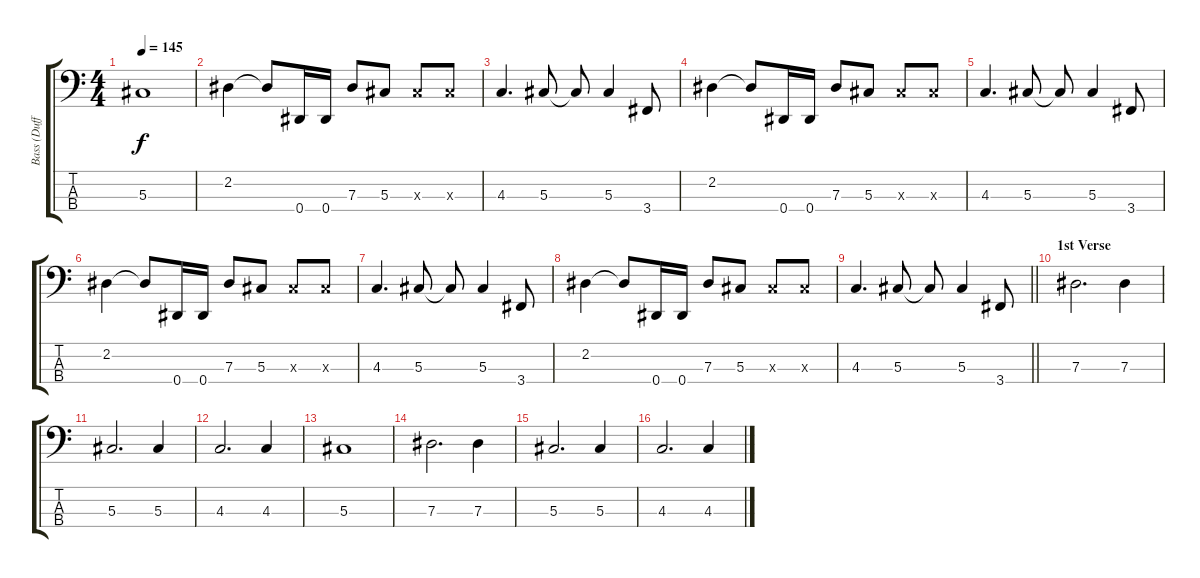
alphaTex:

\track ("Bass (Duff)" "Bass (Duff") {instrument electricbasspick}
\staff {score tabs}
\tuning (Gb2 Db2 Ab1 Eb1) {hide}
\ts (4 4)
\tempo 145
\clef f4
\ks c
5.3{t}.1{dy f} |
2.2.4 2.2{t}.8 0.4.16 0.4.16 7.3.8 5.3.8 5.3{x}.8 5.3{x}.8 |
4.3.4{d} 5.3.8 5.3{t}.8 5.3.4 3.4.8 |
2.2.4 2.2{t}.8 0.4.16 0.4.16 7.3.8 5.3.8 5.3{x}.8 5.3{x}.8 |
4.3.4{d} 5.3.8 5.3{t}.8 5.3.4 3.4.8 |
2.2.4 2.2{t}.8 0.4.16 0.4.16 7.3.8 5.3.8 5.3{x}.8 5.3{x}.8 |
4.3.4{d} 5.3.8 5.3{t}.8 5.3.4 3.4.8 |
2.2.4 2.2{t}.8 0.4.16 0.4.16 7.3.8 5.3.8 5.3{x}.8 5.3{x}.8 |
\barLineRight lightlight
4.3.4{d} 5.3.8 5.3{t}.8 5.3.4 3.4.8 |
\section ("" "1st Verse")
7.3.2{d} 7.3.4 |
5.3.2{d} 5.3.4 |
4.3.2{d} 4.3.4 |
5.3.1 |
7.3.2{d} 7.3.4 |
5.3.2{d} 5.3.4 |
4.3.2{d} 4.3.4
